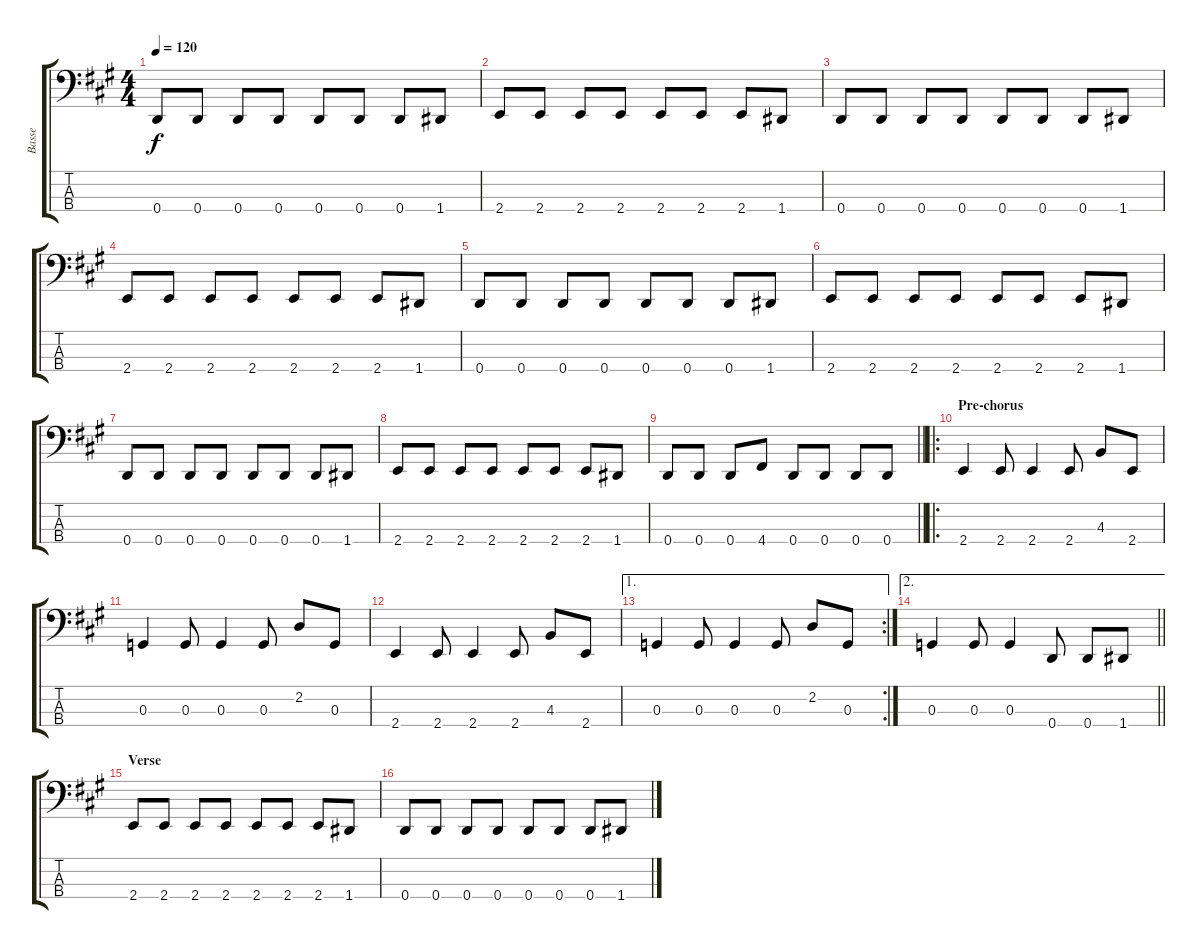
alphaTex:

\track ("Basse" "Basse") {instrument electricbassfinger}
\staff {score tabs}
\tuning (F2 C2 G1 D1) {hide}
\ts (4 4)
\tempo 120
\clef f4
\ks a
0.4.8{dy f} 0.4.8 0.4.8 0.4.8 0.4.8 0.4.8 0.4.8 1.4.8 |
2.4.8 2.4.8 2.4.8 2.4.8 2.4.8 2.4.8 2.4.8 1.4.8 |
0.4.8 0.4.8 0.4.8 0.4.8 0.4.8 0.4.8 0.4.8 1.4.8 |
2.4.8 2.4.8 2.4.8 2.4.8 2.4.8 2.4.8 2.4.8 1.4.8 |
0.4.8 0.4.8 0.4.8 0.4.8 0.4.8 0.4.8 0.4.8 1.4.8 |
2.4.8 2.4.8 2.4.8 2.4.8 2.4.8 2.4.8 2.4.8 1.4.8 |
0.4.8 0.4.8 0.4.8 0.4.8 0.4.8 0.4.8 0.4.8 1.4.8 |
2.4.8 2.4.8 2.4.8 2.4.8 2.4.8 2.4.8 2.4.8 1.4.8 |
\barLineRight lightlight
0.4.8 0.4.8 0.4.8 4.4.8 0.4.8 0.4.8 0.4.8 0.4.8 |
\ro
\section ("" "Pre-chorus")
2.4.4 2.4.8 2.4.4 2.4.8 4.3.8 2.4.8 |
0.3.4 0.3.8 0.3.4 0.3.8 2.2.8 0.3.8 |
2.4.4 2.4.8 2.4.4 2.4.8 4.3.8 2.4.8 |
\ae 1
\rc 2
0.3.4 0.3.8 0.3.4 0.3.8 2.2.8 0.3.8 |
\ae 2
\barLineRight lightlight
0.3.4 0.3.8 0.3.4 0.4.8 0.4.8 1.4.8 |
\section ("" "Verse")
2.4.8 2.4.8 2.4.8 2.4.8 2.4.8 2.4.8 2.4.8 1.4.8 |
0.4.8 0.4.8 0.4.8 0.4.8 0.4.8 0.4.8 0.4.8 1.4.8
